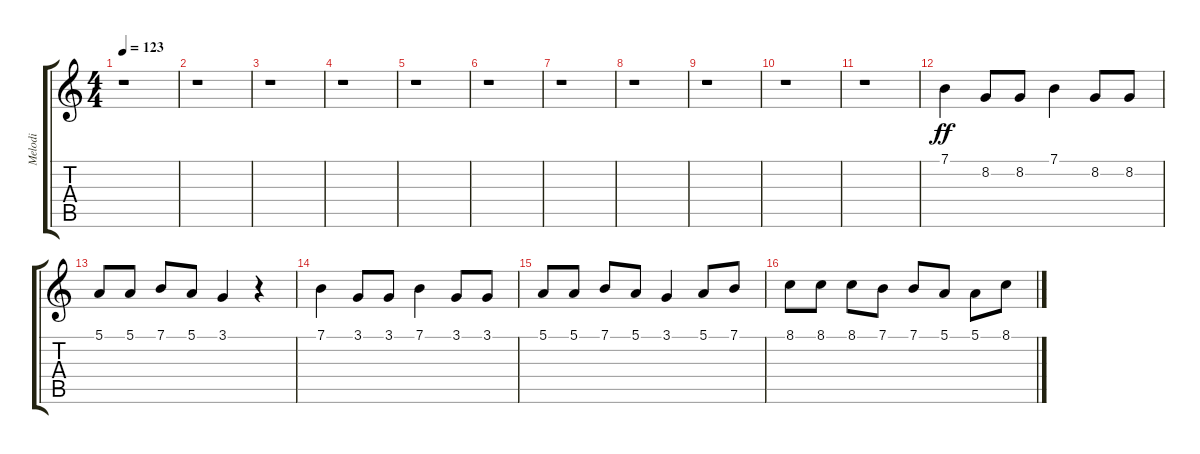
\track ("Melodi" "Melodi") {instrument acousticgrandpiano}
\staff {score tabs}
\tuning (E4 B3 G3 D3 A2 E2) {hide}
\ts (4 4)
\tempo 123
\clef g2
\ks c
r.1{dy ff} |
r.1 |
r.1 |
r.1 |
r.1 |
r.1 |
r.1 |
r.1 |
r.1 |
r.1 |
r.1 |
7.1.4 8.2.8 8.2.8 7.1.4 8.2.8 8.2.8 |
5.1.8 5.1.8 7.1.8 5.1.8 3.1.4 r.4 |
7.1.4 3.1.8 3.1.8 7.1.4 3.1.8 3.1.8 |
5.1.8 5.1.8 7.1.8 5.1.8 3.1.4 5.1.8 7.1.8 |
8.1.8 8.1.8 8.1.8 7.1.8 7.1.8 5.1.8 5.1.8 8.1.8
